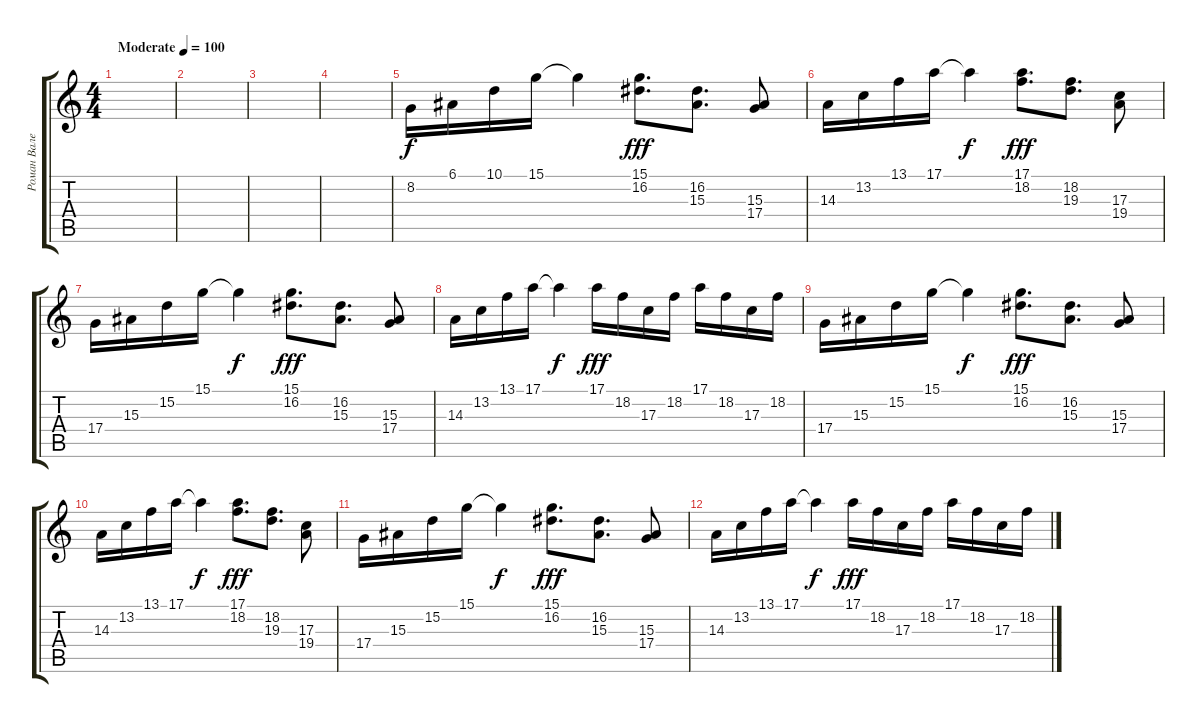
\track ("Роман Валерьев" "Роман Вале") {instrument musicbox}
\staff {score tabs}
\tuning (E4 B3 G3 D3 A2 E2) {hide}
\ts (4 4)
\tempo (100 "Moderate")
\clef g2
\ks c
|
|
|
|
8.2.16 6.1.16 10.1.16 15.1.16 15.1{t}.4{dy f} (15.1 16.2).8{d dy fff} (16.2 15.3).8{d} (15.3 17.4).8 |
14.3.16 13.2.16 13.1.16 17.1.16 17.1{t}.4{dy f} (17.1 18.2).8{d dy fff} (18.2 19.3).8{d} (17.3 19.4).8 |
17.4.16 15.3.16 15.2.16 15.1.16 15.1{t}.4{dy f} (15.1 16.2).8{d dy fff} (16.2 15.3).8{d} (15.3 17.4).8 |
14.3.16 13.2.16 13.1.16 17.1.16 17.1{t}.4{dy f} 17.1.16{dy fff} 18.2.16 17.3.16 18.2.16 17.1.16 18.2.16 17.3.16 18.2.16 |
17.4.16 15.3.16 15.2.16 15.1.16 15.1{t}.4{dy f} (15.1 16.2).8{d dy fff} (16.2 15.3).8{d} (15.3 17.4).8 |
14.3.16 13.2.16 13.1.16 17.1.16 17.1{t}.4{dy f} (17.1 18.2).8{d dy fff} (18.2 19.3).8{d} (17.3 19.4).8 |
17.4.16 15.3.16 15.2.16 15.1.16 15.1{t}.4{dy f} (15.1 16.2).8{d dy fff} (16.2 15.3).8{d} (15.3 17.4).8 |
14.3.16 13.2.16 13.1.16 17.1.16 17.1{t}.4{dy f} 17.1.16{dy fff} 18.2.16 17.3.16 18.2.16 17.1.16 18.2.16 17.3.16 18.2.16
